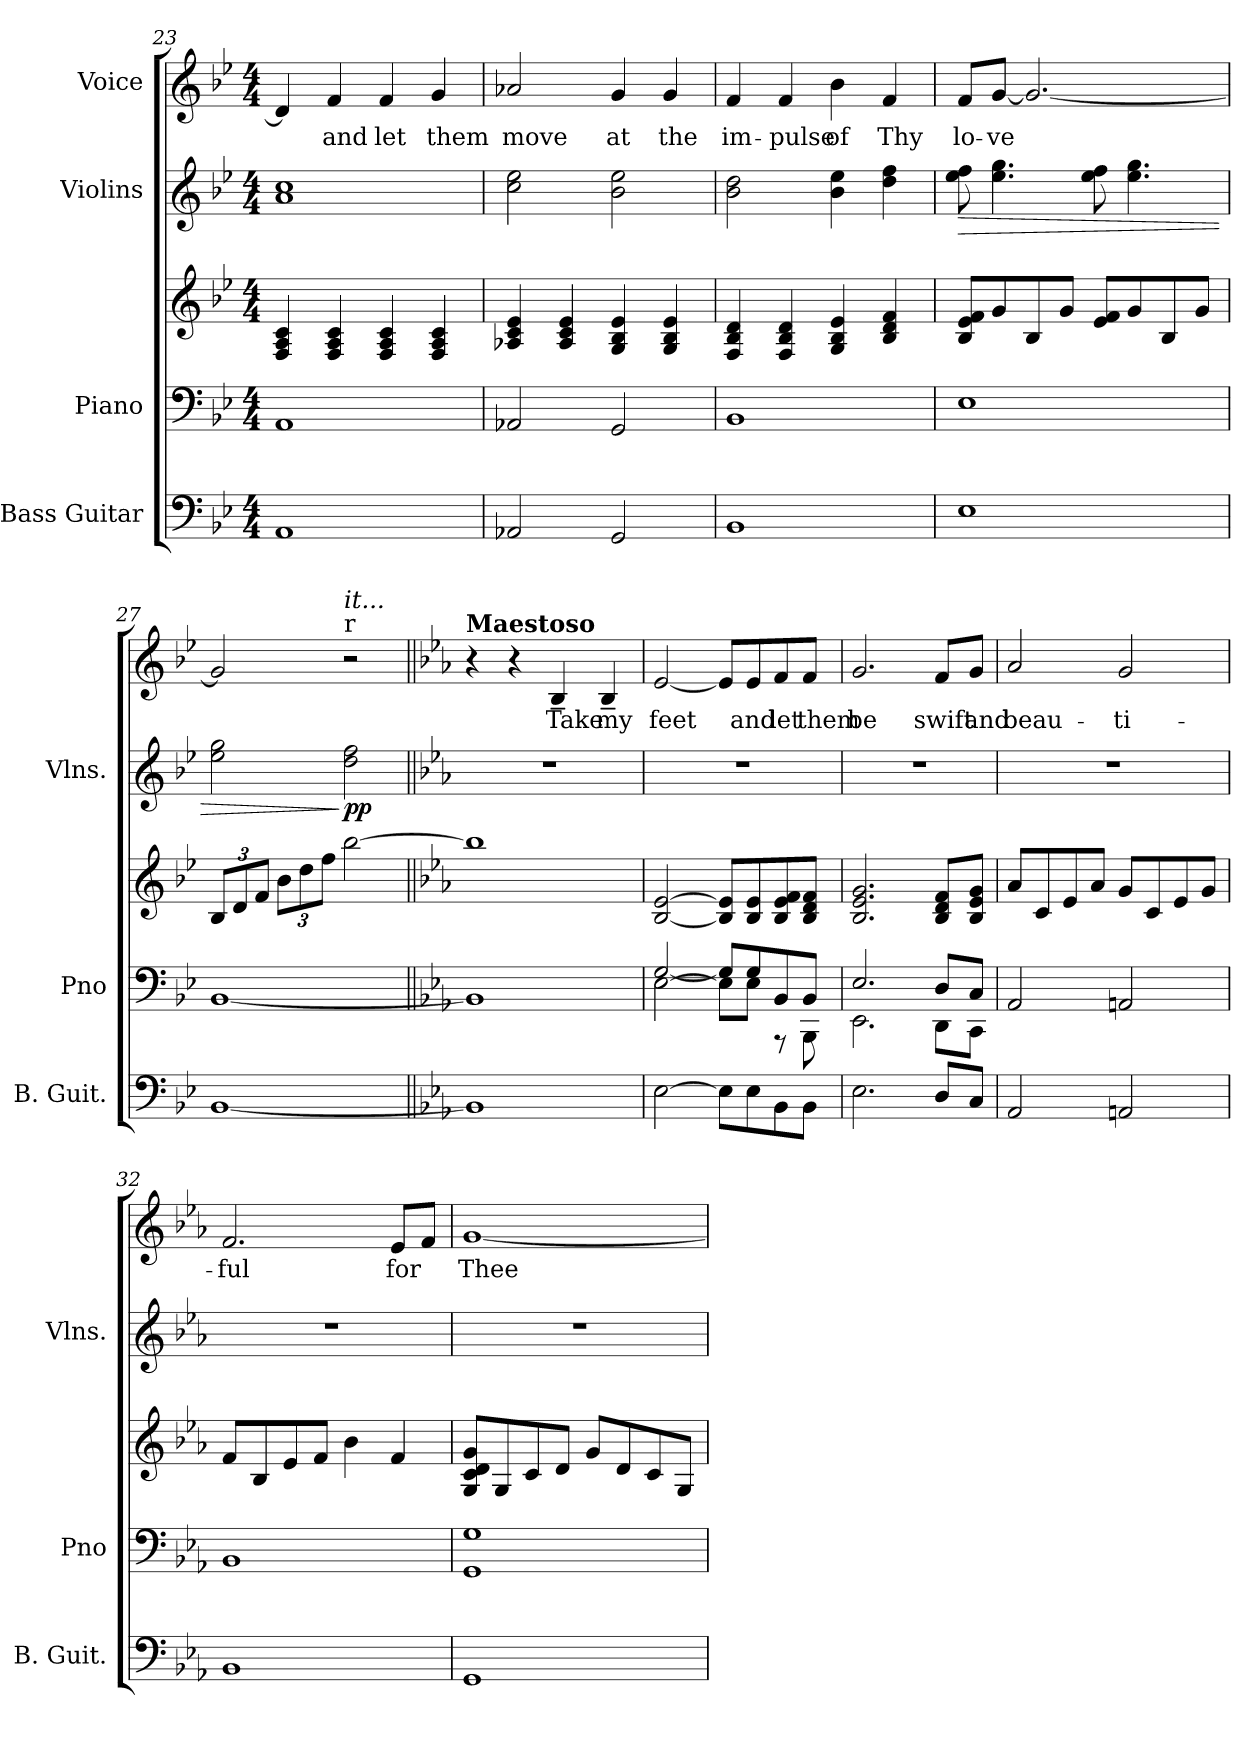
**kern	**kern	**kern	**kern	**dynam	**kern	**text
*part4	*part3	*part3	*part2	*part2	*part1	*part1
*staff5	*staff4	*staff3	*staff2	*staff2	*staff1	*staff1
*I"Bass Guitar	*I"Piano	*	*I"Violins	*	*I"Voice	*
*I'B. Guit.	*I'Pno	*	*I'Vlns.	*	*	*
*clefF4	*clefF4	*clefG2	*clefG2	*	*clefG2	*
*ITrd7c12	*	*	*	*	*	*
*k[b-e-]	*k[b-e-]	*k[b-e-]	*k[b-e-]	*	*k[b-e-]	*
*M4/4	*M4/4	*M4/4	*M4/4	*	*M4/4	*
=23	=23	=23	=23	=23	=23	=23
1AAA	1AA	4F/ 4A/ 4c/	1a 1cc	.	4d/]	.
!	!	!	!	!	!	!LO:LY:b
.	.	4F/ 4A/ 4c/	.	.	4f/	and
!	!	!	!	!	!	!LO:LY:b
.	.	4F/ 4A/ 4c/	.	.	4f/	let
!	!	!	!	!	!	!LO:LY:b
.	.	4F/ 4A/ 4c/	.	.	4g/	them
=24	=24	=24	=24	=24	=24	=24
!	!	!	!	!	!	!LO:LY:b
2AAA-X/	2AA-X/	4A-X/ 4c/ 4e-/	2cc\ 2ee-\	.	2a-X/	move
.	.	4A-/ 4c/ 4e-/	.	.	.	.
!	!	!	!	!	!	!LO:LY:b
2GGG/	2GG/	4G/ 4B-/ 4e-/	2b-\ 2ee-\	.	4g/	at
!	!	!	!	!	!	!LO:LY:b
.	.	4G/ 4B-/ 4e-/	.	.	4g/	the
=25	=25	=25	=25	=25	=25	=25
!	!	!	!	!	!	!LO:LY:b
1BBB-	1BB-	4F/ 4B-/ 4d/	2b-\ 2dd\	.	4f/	im-
!	!	!	!	!	!	!LO:LY:b
.	.	4F/ 4B-/ 4d/	.	.	4f/	-pulse
!	!	!	!	!	!	!LO:LY:b
.	.	4G/ 4B-/ 4e-/	4b-\ 4ee-\	.	4b-\	of
!	!	!	!	!	!	!LO:LY:b
.	.	4B-/ 4d/ 4f/	4dd\ 4ff\	.	4f/	Thy
!!LO:LB:g=z
=26	=26	=26	=26	=26	=26	=26
!	!	!	!	!LO:HP:b	!	!LO:LY:b
1EE-	1E-	8B-/ 8e-/ 8f/L	8ee-\ 8ff\	>	8f/L	lo-
!	!	!	!	!	!	!LO:LY:b
.	.	8g/	4.ee-\ 4.gg\	.	[8g/J	-ve
.	.	8B-/	.	.	2.g/_	.
.	.	8g/J	.	.	.	.
.	.	8e-/ 8f/L	8ee-\ 8ff\	.	.	.
.	.	8g/	4.ee-\ 4.gg\	.	.	.
.	.	8B-/	.	.	.	.
.	.	8g/J	.	.	.	.
=27	=27	=27	=27	=27	=27	=27
*	*	*Xbrackettup	*	*	*	*
[1BBB-	[1BB-	12B-/L	2ee-\ 2gg\	.	2g/]	.
.	.	12d/	.	.	.	.
.	.	12f/J	.	.	.	.
.	.	12b-\L	.	.	.	.
.	.	12dd\	.	.	.	.
.	.	12ff\J	.	.	.	.
!	!	!	!	!	!LO:TX:a:t=r	!
!	!	!	!	!	!LO:TX:a:i:t=it...	!
!	!	!	!	!LO:DY:n=1:b	!	!
.	.	[2bb-\	2dd\ 2ff\	] pp	2r	.
=28||	=28||	=28||	=28||	=28||	=28||	=28||
!!LO:REH:place=s1:a:B:fs=14:t=B
*k[b-e-a-]	*k[b-e-a-]	*k[b-e-a-]	*k[b-e-a-]	*	*k[b-e-a-]	*
*	*	*	*	*	*MM85	*
!	!	!	!	!	!LO:TX:a:B:t=Maestoso	!
1BBB-]	1BB-]	1bb-]	1r	.	4r	.
.	.	.	.	.	4r	.
!	!	!	!	!	!	!LO:LY:b
.	.	.	.	.	4B-~/	Take
!	!	!	!	!	!	!LO:LY:b
.	.	.	.	.	4B-~/	my
=29	=29	=29	=29	=29	=29	=29
*	*^	*	*	*	*	*
!	!	!	!	!	!	!	!LO:LY:b
[2EE-\	[2E-\	[2G/	[2B-/ [2e-/	1r	.	[2e-/	feet
8EE-\L]	8E-\L]	8G/L]	8B-/] 8e-/]L	.	.	8e-/L]	.
!	!	!	!	!	!	!	!LO:LY:b
8EE-\	8E-\J	8G/	8B-/ 8e-/	.	.	8e-/	and
!	!	!	!	!	!	!	!LO:LY:b
8BBB-\	8rAAA	8BB-/	8B-/ 8e-/ 8f/	.	.	8f/	let
!	!	!	!	!	!	!	!LO:LY:b
8BBB-\J	8BBB-\	8BB-/J	8B-/ 8d/ 8f/J	.	.	8f/J	them
=30	=30	=30	=30	=30	=30	=30	=30
!	!	!	!	!	!	!	!LO:LY:b
2.EE-\	2.EE-\	2.E-/	2.B-/ 2.e-/ 2.g/	1r	.	2.g/	be
!	!	!	!	!	!	!	!LO:LY:b
8DD/L	8DD\L	8D/L	8B-/ 8d/ 8f/L	.	.	8f/L	swift
!	!	!	!	!	!	!	!LO:LY:b
8CC/J	8CC\J	8C/J	8B-/ 8e-/ 8g/J	.	.	8g/J	and
!!LO:PB:g=z
=31	=31	=31	=31	=31	=31	=31	=31
!	!	!	!	!	!	!	!LO:LY:b
*	*v	*v	*	*	*	*	*
2AAA-/	2AA-/	8a-/L	1r	.	2a-/	beau-
.	.	8c/	.	.	.	.
.	.	8e-/	.	.	.	.
.	.	8a-/J	.	.	.	.
!	!	!	!	!	!	!LO:LY:b
2AAAn/	2AAn/	8g/L	.	.	2g/	-ti-
.	.	8c/	.	.	.	.
.	.	8e-/	.	.	.	.
.	.	8g/J	.	.	.	.
=32	=32	=32	=32	=32	=32	=32
!	!	!	!	!	!	!LO:LY:b
1BBB-	1BB-	8f/L	1r	.	2.f/	-ful
.	.	8B-/	.	.	.	.
.	.	8e-/	.	.	.	.
.	.	8f/J	.	.	.	.
.	.	4b-\	.	.	.	.
!	!	!	!	!	!	!LO:LY:b
.	.	4f/	.	.	8e-/L	for
.	.	.	.	.	8f/J	.
=33	=33	=33	=33	=33	=33	=33
*	*^	*	*	*	*	*
!	!	!	!	!	!	!	!LO:LY:b
1GGG	1GG	1G	8G/ 8c/ 8d/ 8g/L	1r	.	[1g	Thee
.	.	.	8G/	.	.	.	.
.	.	.	8c/	.	.	.	.
.	.	.	8d/J	.	.	.	.
.	.	.	8g/L	.	.	.	.
.	.	.	8d/	.	.	.	.
.	.	.	8c/	.	.	.	.
.	.	.	8G/J	.	.	.	.
*	*v	*v	*	*	*	*	*
=	=	=	=	=	=	=
*-	*-	*-	*-	*-	*-	*-
